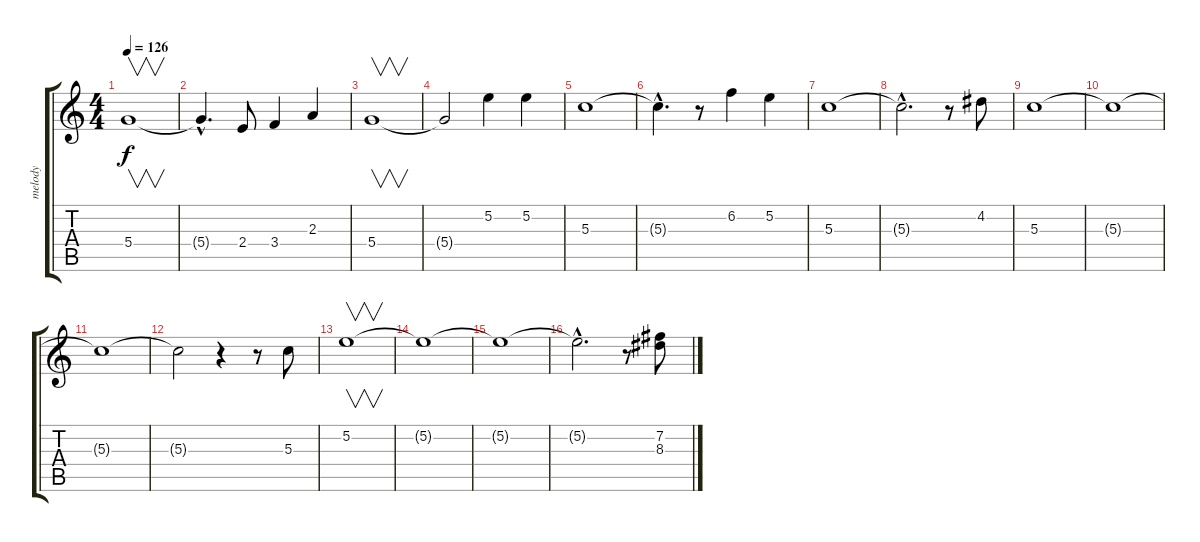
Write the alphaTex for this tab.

\track ("melody" "melody") {instrument distortionguitar}
\staff {score tabs}
\tuning (E4 B3 G3 D3 A2 E2) {hide}
\ts (4 4)
\tempo 126
\clef g2
\ks c
5.4.1{v dy f} |
5.4{hac t}.4{d} 2.4.8 3.4.4 2.3.4 |
5.4.1{v} |
5.4{t}.2 5.2.4 5.2.4 |
5.3.1 |
5.3{hac t}.4{d} r.8 6.2.4 5.2.4 |
5.3.1 |
5.3{hac t}.2{d} r.8 4.2.8 |
5.3.1 |
5.3{t}.1 |
5.3{t}.1 |
5.3{t}.2 r.4 r.8 5.3.8 |
5.2.1{v} |
5.2{t}.1 |
5.2{t}.1 |
5.2{hac t}.2{d} r.8 (7.2 8.3).8
